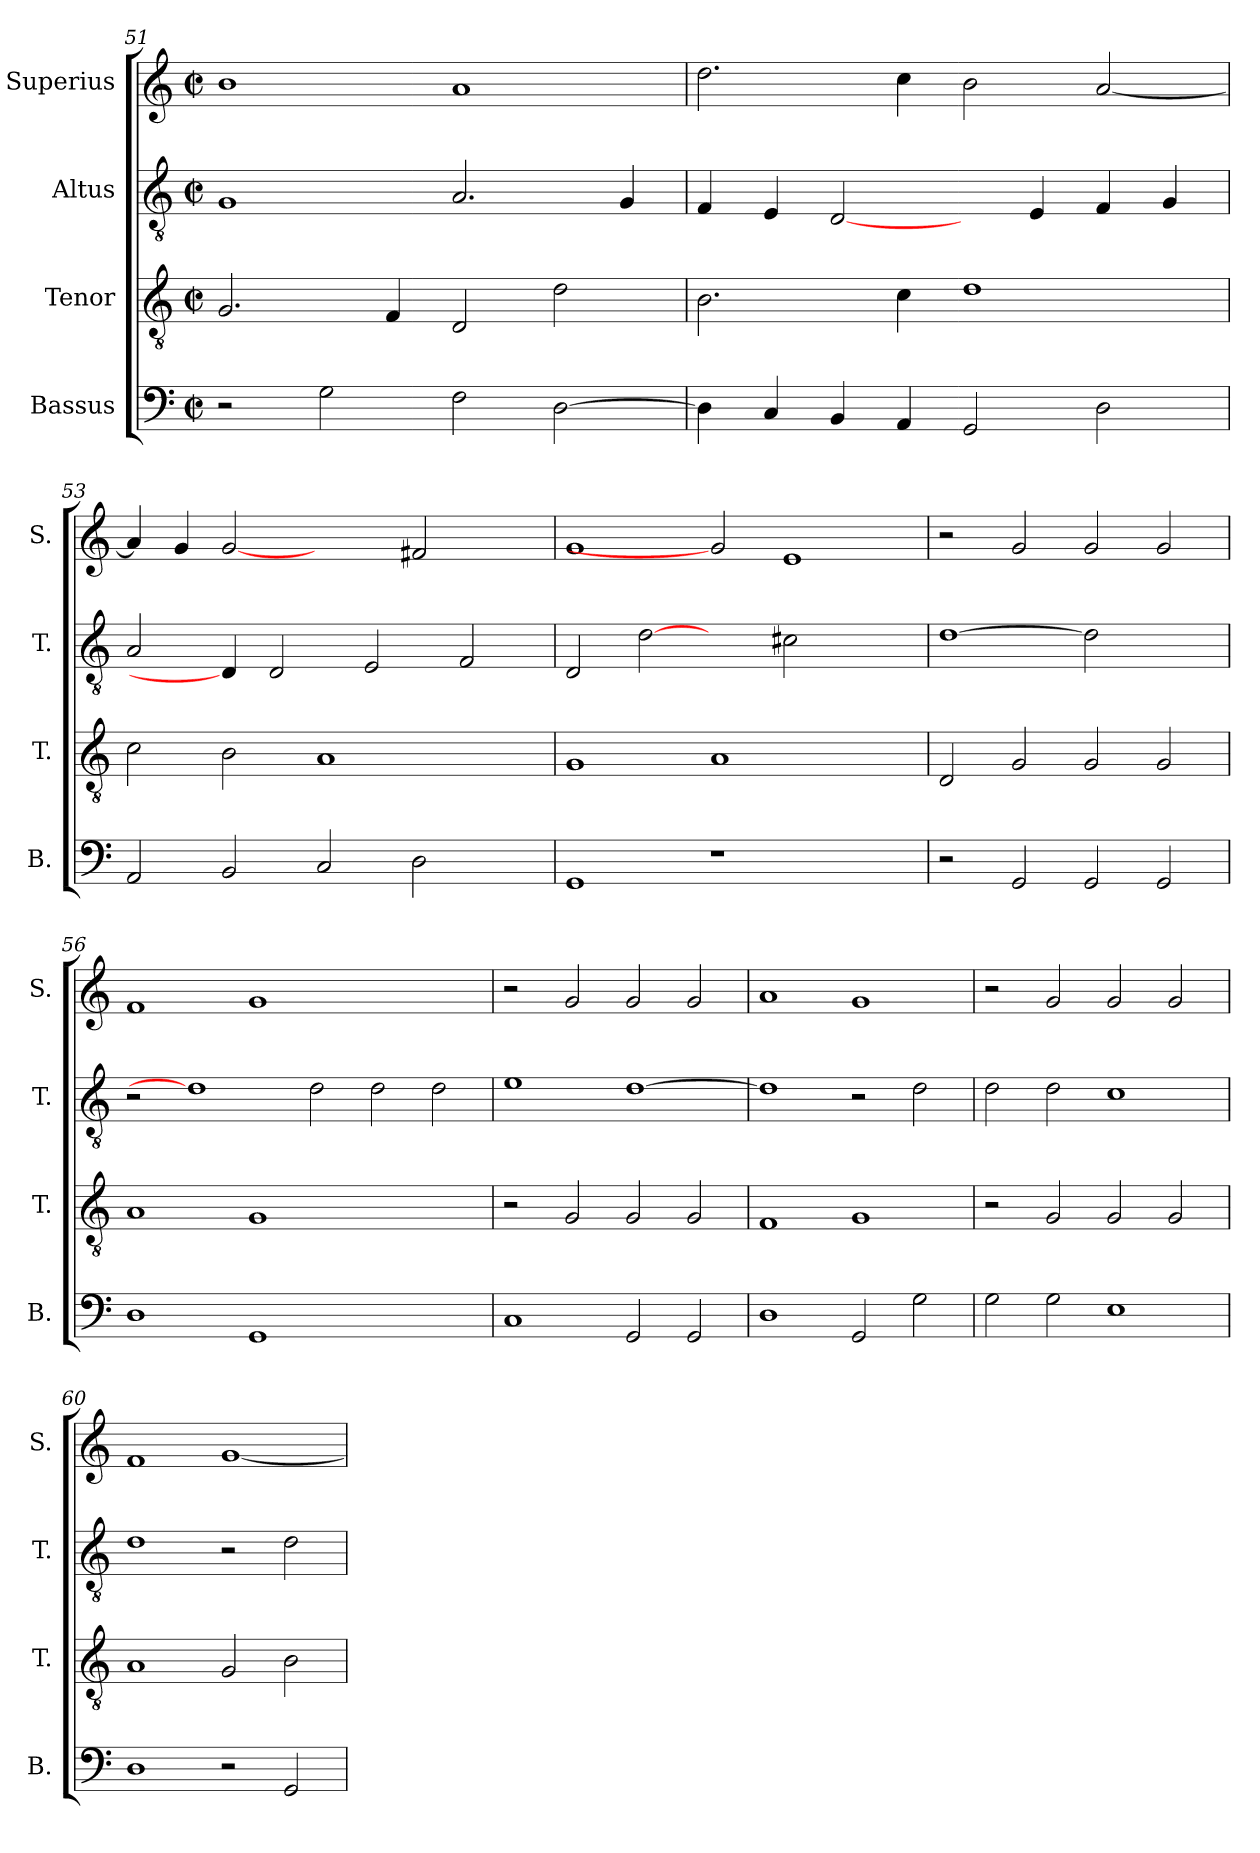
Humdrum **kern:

**kern	**kern	**kern	**kern
*part4	*part3	*part2	*part1
*staff4	*staff3	*staff2	*staff1
*I"Bassus	*I"Tenor	*I"Altus	*I"Superius
*I'B.	*I'T.	*I'T.	*I'S.
!!LO:PB:g=z
*clefF4	*clefGv2	*clefGv2	*clefG2
*	*ITrd7c12	*ITrd7c12	*
*k[]	*k[]	*k[]	*k[]
*C:	*C:	*C:	*C:
*M2/2	*M2/2	*M2/2	*M2/2
*met(c|)	*met(c|)	*met(c|)	*met(c|)
=51	=51	=51	=51
2r	2.GGi/	1GGi	1bi
2Gi\	.	.	.
.	4FFi/	.	.
2Fi\	2DDi/	2.AAi/	1ai
[>2Di\	2Di\	.	.
.	.	4GGi/	.
=52	=52	=52	=52
4Di\]	2.BBi\	4FFi/	2.ddi\
4Ci/	.	4EEi/	.
4BBi/	.	[2DDi/	.
4AAi/	4Ci\	.	4cci\
2GGi/	1Di	4ryy	2bi\
.	.	4EEi/	.
2Di\	.	4FFi/	[<2ai/
.	.	4GGi/	.
=53	=53	=53	=53
2AAi/	2Ci\	2AAi/	4ai/]
.	.	.	4gi/
2BBi/	2BBi\	4DDi/]	[2gi
.	.	2DDi/	.
2Ci/	1AAi	.	2ryy
.	.	2EEi/	.
2Di\	.	.	2f#Xi/
.	.	2FFi/	.
4ryy	4ryy	.	4ryy
=54	=54	=54	=54
1GGi	1GGi	2DDi/	1gi
.	.	[2Di	.
1r	1AAi	2ryy	2gi]
.	.	2C#Xi\	1ei
2ryy	2ryy	2ryy	.
=55	=55	=55	=55
2r	2DDi/	[1Di	2r
2GGi/	2GGi/	.	2gi/
2GGi/	2GGi/	2Di]	2gi/
2GGi/	2GGi/	2ryy	2gi/
!!LO:LB:g=z
=56	=56	=56	=56
1Di	1AAi	2r	1fi
.	.	1Di]	.
1GGi	1GGi	.	1gi
.	.	2Di\	.
1ryy	1ryy	2Di\	1ryy
.	.	2Di\	.
=57	=57	=57	=57
1Ci	2r	1Ei	2r
.	2GGi/	.	2gi/
2GGi/	2GGi/	[>1Di	2gi/
2GGi/	2GGi/	.	2gi/
=58	=58	=58	=58
1Di	1FFi	1Di]	1ai
2GGi/	1GGi	2r	1gi
2Gi\	.	2Di\	.
!!LO:PB:g=z
=59	=59	=59	=59
2Gi\	2r	2Di\	2r
2Gi\	2GGi/	2Di\	2gi/
1Ei	2GGi/	1Ci	2gi/
.	2GGi/	.	2gi/
=60	=60	=60	=60
1Di	1AAi	1Di	1fi
2r	2GGi/	2r	[<1gi
2GGi/	2BBi\	2Di\	.
=	=	=	=
*-	*-	*-	*-
